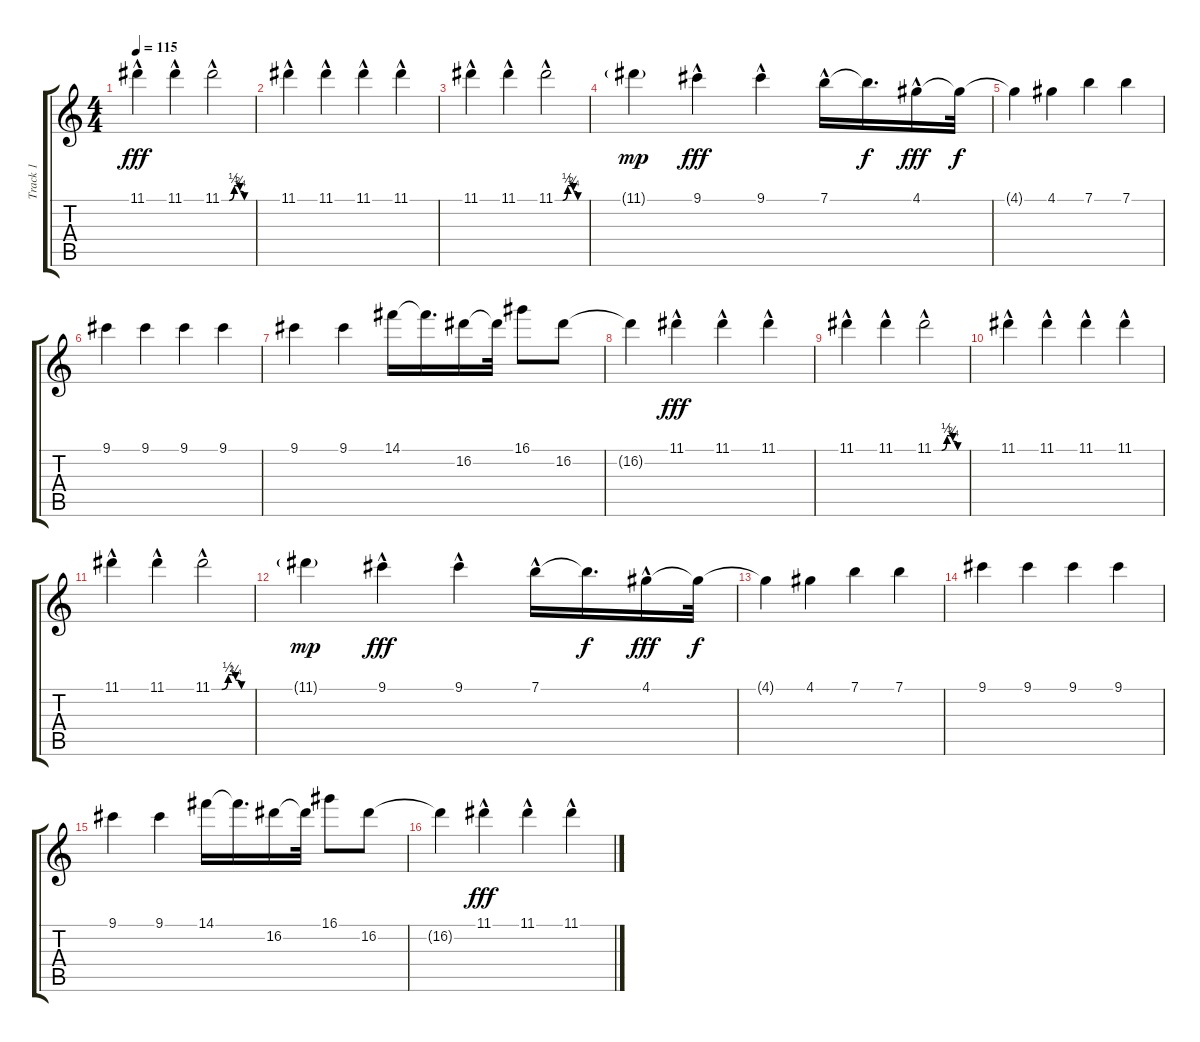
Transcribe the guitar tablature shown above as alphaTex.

\track ("Track 1" "Track 1") {instrument electricguitarjazz}
\staff {score tabs}
\tuning (E4 B3 G3 D3 A2 E2) {hide}
\ts (4 4)
\tempo 115
\clef g2
\ks c
11.1{hac}.4{dy fff} 11.1{hac}.4 11.1{be (custom 0 0 15 0 25 2 30 2 36 1 45 0 60 0) hac}.2 |
11.1{hac}.4 11.1{hac}.4 11.1{hac}.4 11.1{hac}.4 |
11.1{hac}.4 11.1{hac}.4 11.1{be (custom 0 0 15 0 25 2 30 2 36 1 45 0 60 0) hac}.2 |
11.1{g}.4{dy mp} 9.1{hac}.4{dy fff instrument distortionguitar} 9.1{hac}.4 7.1{hac}.16 7.1{t}.16{d dy f} 4.1{hac}.16{dy fff} 4.1{t}.32{dy f} |
4.1{t}.4 4.1.4 7.1.4 7.1.4 |
9.1.4 9.1.4 9.1.4 9.1.4 |
9.1.4 9.1.4 14.1.16 14.1{t}.16{d} 16.2.16 16.2{t}.32 16.1.8 16.2.8 |
16.2{t}.4 11.1{hac}.4{dy fff} 11.1{hac}.4 11.1{hac}.4 |
11.1{hac}.4 11.1{hac}.4 11.1{be (custom 0 0 15 0 25 2 30 2 36 1 45 0 60 0) hac}.2 |
11.1{hac}.4 11.1{hac}.4 11.1{hac}.4 11.1{hac}.4 |
11.1{hac}.4 11.1{hac}.4 11.1{be (custom 0 0 15 0 25 2 30 2 36 1 45 0 60 0) hac}.2 |
11.1{g}.4{dy mp} 9.1{hac}.4{dy fff instrument distortionguitar} 9.1{hac}.4 7.1{hac}.16 7.1{t}.16{d dy f} 4.1{hac}.16{dy fff} 4.1{t}.32{dy f} |
4.1{t}.4 4.1.4 7.1.4 7.1.4 |
9.1.4 9.1.4 9.1.4 9.1.4 |
9.1.4 9.1.4 14.1.16 14.1{t}.16{d} 16.2.16 16.2{t}.32 16.1.8 16.2.8 |
16.2{t}.4 11.1{hac}.4{dy fff} 11.1{hac}.4 11.1{hac}.4
